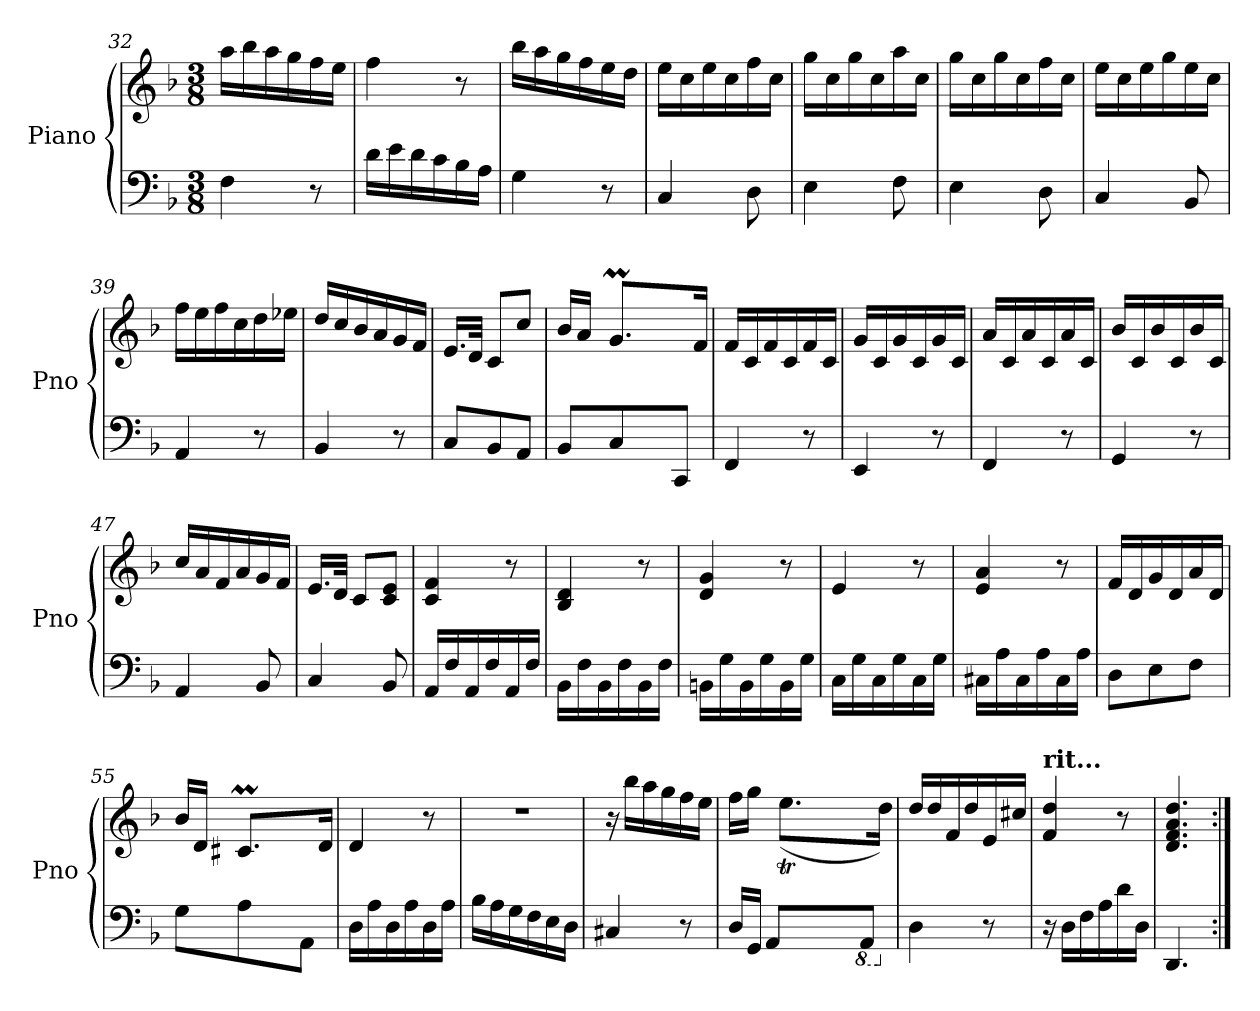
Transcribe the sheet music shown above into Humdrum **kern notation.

**kern	**kern
*part1	*part1
*staff2	*staff1
*I"Piano	*
*I'Pno	*
*clefF4	*clefG2
*k[b-]	*k[b-]
*M3/8	*M3/8
=32	=32
4F\	16aa\LL
.	16bb-\
.	16aa\
.	16gg\
8r	16ff\
.	16ee\JJ
=33	=33
16d<\LL	4ff\
16e<\	.
16d<\	.
16c\	.
16B-\	8r
16A\JJ	.
=34	=34
4G\	16bb-\LL
.	16aa\
.	16gg\
.	16ff\
8r	16ee\
.	16dd\JJ
=35	=35
4C</	16ee\LL
.	16cc\
.	16ee\
.	16cc\
8D\	16ff\
.	16cc\JJ
!!LO:LB:g=z
=36	=36
4E\	16gg\LL
.	16cc\
.	16gg\
.	16cc\
8F\	16aa\
.	16cc\JJ
=37	=37
4E\	16gg\LL
.	16cc\
.	16gg\
.	16cc\
8D<\	16ff\
.	16cc\JJ
=38	=38
4C</	16ee\LL
.	16cc\
.	16ee\
.	16gg\
8BB-</	16ee\
.	16cc\JJ
=39	=39
4AA</	16ff\LL
.	16ee\
.	16ff\
.	16cc\
8r	16dd\
.	16ee-X\JJ
=40	=40
4BB-</	16dd/LL
.	16cc/
.	16b-/
.	16a/
8r	16g/
.	16f/JJ
=41	=41
8C</L	16.e/LL
.	32d/JJk
8BB-/	8c/L
8AA/J	8cc/J
!!LO:LB:g=z
=42	=42
*	*^
8BB-/L	16b-/LL	8rFyy
.	16a/JJ	.
8C/	8.gM/L	32g/LLLyy
.	.	32a/JJyy
.	.	8g/Jyy
8CC</J	.	.
.	16f/Jk	16rDyy
*	*v	*v
=43	=43
4FF</	16f/LL
.	16c/
.	16f/
.	16c/
8r	16f/
.	16c/JJ
=44	=44
4EE/	16g/LL
.	16c/
.	16g/
.	16c/
8r	16g/
.	16c/JJ
=45	=45
4FF/	16a/LL
.	16c/
.	16a/
.	16c/
8r	16a/
.	16c/JJ
=46	=46
4GG/	16b-/LL
.	16c/
.	16b-/
.	16c/
8r	16b-/
.	16c/JJ
=47	=47
4AA</	16cc/LL
.	16a/
.	16f/
.	16a/
8BB-/	16g/
.	16f/JJ
=48	=48
4C/	16.e/LL
.	32d/JJk
.	8c/L
8BB-/	8c/ 8e/J
!!LO:LB:g=z
=49	=49
16AA</LL	4c/ 4f/
16F</	.
16AA/	.
16F/	.
16AA/	8r
16F/JJ	.
=50	=50
16BB-<\LL	4B-/ 4d/
16F<\	.
16BB-\	.
16F\	.
16BB-\	8r
16F\JJ	.
=51	=51
16BBn<\LL	4d/ 4g/
16G<\	.
16BB\	.
16G\	.
16BB\	8r
16G\JJ	.
=52	=52
16C<\LL	4e/
16G<\	.
16C\	.
16G\	.
16C\	8r
16G\JJ	.
!!LO:LB:g=z
=53	=53
16C#X<\LL	4e/ 4a/
16A<\	.
16C#\	.
16A\	.
16C#\	8r
16A\JJ	.
=54	=54
8D<\L	16f/LL
.	16d/
8E\	16g/
.	16d/
8F\J	16a/
.	16d/JJ
=55	=55
*	*^
8G\L	16b-/LL	8rFyy
.	16d/JJ	.
8A\	8.c#Xm/L	32c#/LLLyy
.	.	32d/JJyy
.	.	8c#/Jyy
8AA\J	.	.
.	16d/Jk	16rBByy
*	*v	*v
=56	=56
16D\LL	4d/
16A\	.
16D\	.
16A\	.
16D\	8r
16A\JJ	.
=57	=57
16B-<\LL	4.r
16A<\	.
16G\	.
16F\	.
16E<\	.
16D\JJ	.
!!LO:LB:g=z
=58	=58
4C#X/	16r
.	16bb-\LL
.	16aa\
.	16gg\
8r	16ff\
.	16ee\JJ
=59	=59
*	*^
16D</LL	8rffyy	16ff\LL
16GG/JJ	.	16gg\JJ
8AA/L	32ee/LLLyy	(<8.eet\L
.	32ff/yy	.
.	32ee/yy	.
.	32ff/Jyy	.
*8ba	*	*
8AAA/J	16ee/JJyy	.
.	16raayy	16dd<\Jk)
*	*v	*v
=60	=60
*X8ba	*
4D<\	16dd/LL
.	16dd/
.	16f/
.	16dd/
8r	16e/
.	16cc#X/JJ
=61	=61
!	!LO:TX:a:B:t=rit...
16r	4f/ 4dd/
16D<\LL	.
16F<\	.
16A<\	.
16d<\	8r
16D<\JJ	.
=62	=62
4.DD</	4.d/ 4.f/ 4.a/ 4.dd/
=:|!	=:|!
*-	*-
